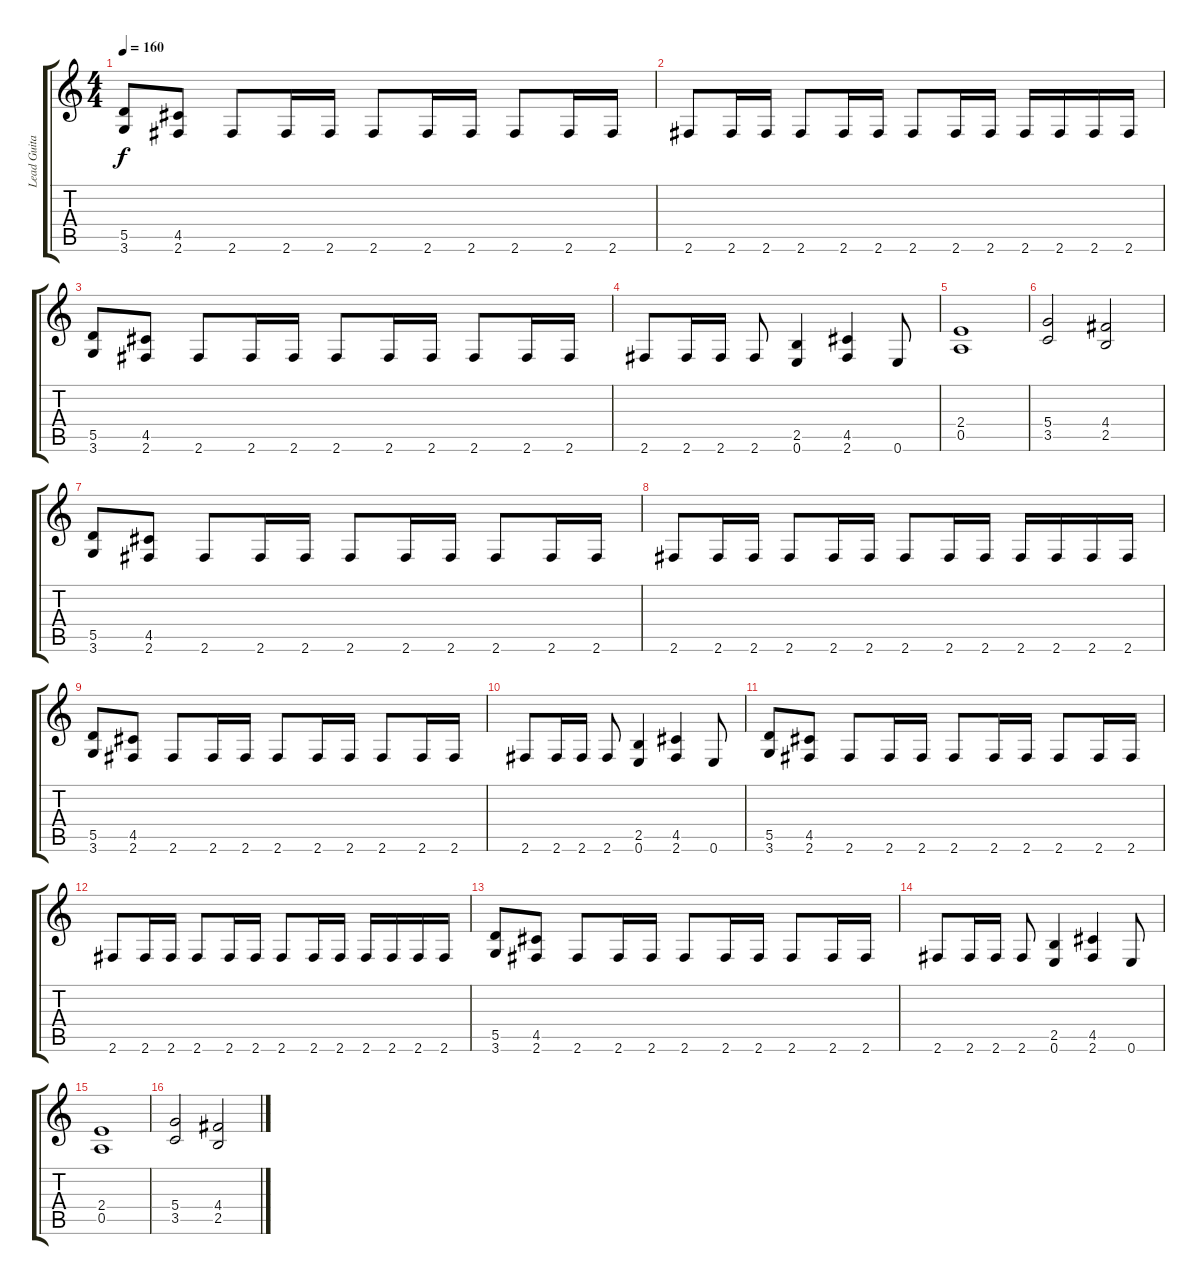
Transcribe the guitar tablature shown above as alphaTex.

\track ("Lead Guitar" "Lead Guita") {instrument distortionguitar}
\staff {score tabs}
\tuning (E4 B3 G3 D3 A2 E2) {hide}
\ts (4 4)
\tempo 160
\clef g2
\ks c
(5.5 3.6).8{dy f} (4.5 2.6).8 2.6.8 2.6.16 2.6.16 2.6.8 2.6.16 2.6.16 2.6.8 2.6.16 2.6.16 |
2.6.8 2.6.16 2.6.16 2.6.8 2.6.16 2.6.16 2.6.8 2.6.16 2.6.16 2.6.16 2.6.16 2.6.16 2.6.16 |
(5.5 3.6).8 (4.5 2.6).8 2.6.8 2.6.16 2.6.16 2.6.8 2.6.16 2.6.16 2.6.8 2.6.16 2.6.16 |
2.6.8 2.6.16 2.6.16 2.6.8 (2.5 0.6).4 (4.5 2.6).4 0.6.8 |
(2.4 0.5).1 |
(5.4 3.5).2 (4.4 2.5).2 |
(5.5 3.6).8 (4.5 2.6).8 2.6.8 2.6.16 2.6.16 2.6.8 2.6.16 2.6.16 2.6.8 2.6.16 2.6.16 |
2.6.8 2.6.16 2.6.16 2.6.8 2.6.16 2.6.16 2.6.8 2.6.16 2.6.16 2.6.16 2.6.16 2.6.16 2.6.16 |
(5.5 3.6).8 (4.5 2.6).8 2.6.8 2.6.16 2.6.16 2.6.8 2.6.16 2.6.16 2.6.8 2.6.16 2.6.16 |
2.6.8 2.6.16 2.6.16 2.6.8 (2.5 0.6).4 (4.5 2.6).4 0.6.8 |
(5.5 3.6).8 (4.5 2.6).8 2.6.8 2.6.16 2.6.16 2.6.8 2.6.16 2.6.16 2.6.8 2.6.16 2.6.16 |
2.6.8 2.6.16 2.6.16 2.6.8 2.6.16 2.6.16 2.6.8 2.6.16 2.6.16 2.6.16 2.6.16 2.6.16 2.6.16 |
(5.5 3.6).8 (4.5 2.6).8 2.6.8 2.6.16 2.6.16 2.6.8 2.6.16 2.6.16 2.6.8 2.6.16 2.6.16 |
2.6.8 2.6.16 2.6.16 2.6.8 (2.5 0.6).4 (4.5 2.6).4 0.6.8 |
(2.4 0.5).1 |
(5.4 3.5).2 (4.4 2.5).2
